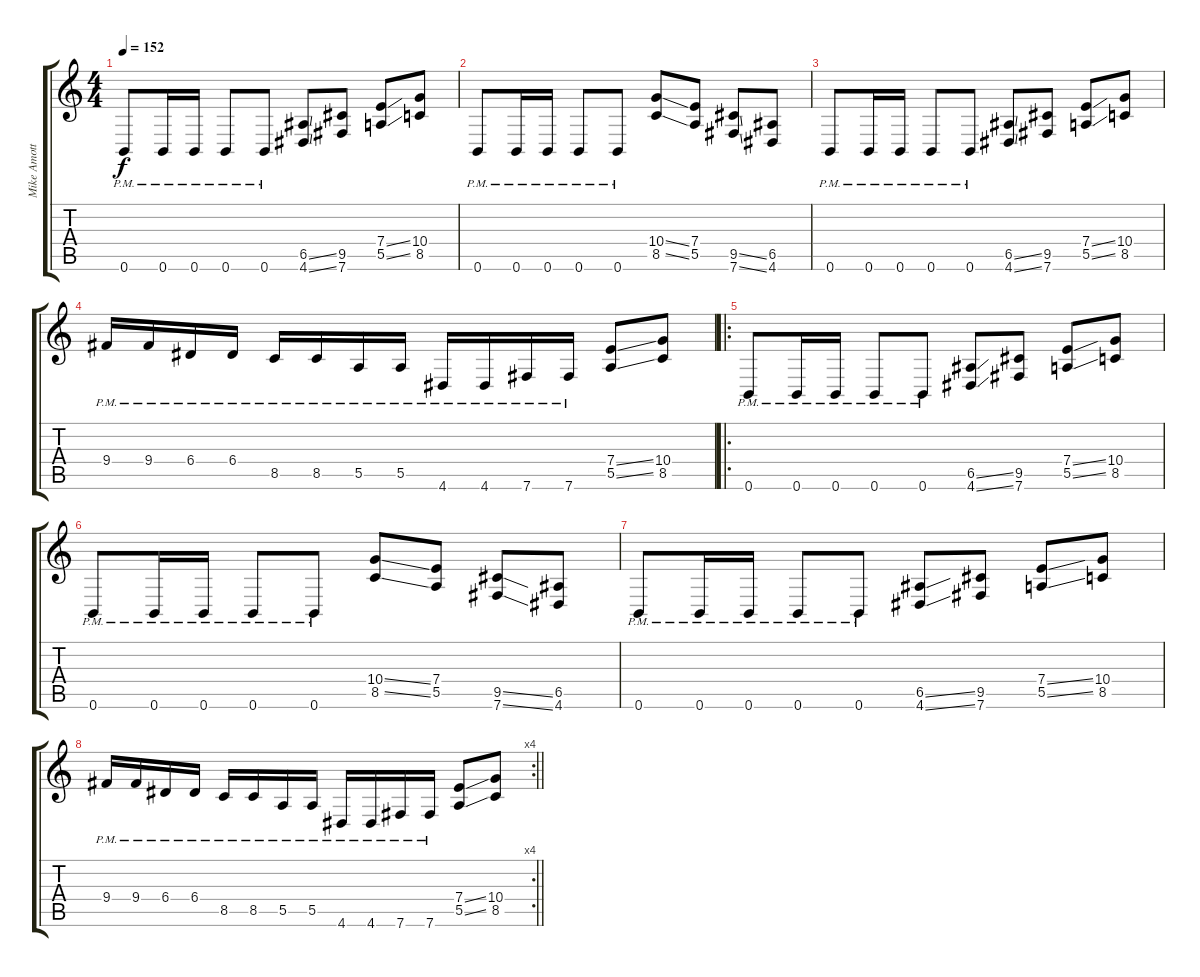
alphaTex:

\track ("Mike Amott" "Mike Amott") {instrument overdrivenguitar}
\staff {score tabs}
\tuning (B3 Gb3 D3 A2 E2 B1) {hide}
\ts (4 4)
\tempo 152
\clef g2
\ks c
0.6{pm}.8{dy f instrument overdrivenguitar} 0.6{pm}.16 0.6{pm}.16 0.6{pm}.8 0.6{pm}.8 (6.5{ss} 4.6{ss}).8 (9.5 7.6).8 (7.4{ss} 5.5{ss}).8 (10.4 8.5).8 |
0.6{pm}.8 0.6{pm}.16 0.6{pm}.16 0.6{pm}.8 0.6{pm}.8 (10.4{ss} 8.5{ss}).8 (7.4 5.5).8 (9.5{ss} 7.6{ss}).8 (6.5 4.6).8 |
0.6{pm}.8 0.6{pm}.16 0.6{pm}.16 0.6{pm}.8 0.6{pm}.8 (6.5{ss} 4.6{ss}).8 (9.5 7.6).8 (7.4{ss} 5.5{ss}).8 (10.4 8.5).8 |
9.4{pm}.16 9.4{pm}.16 6.4{pm}.16 6.4{pm}.16 8.5{pm}.16 8.5{pm}.16 5.5{pm}.16 5.5{pm}.16 4.6{pm}.16 4.6{pm}.16 7.6{pm}.16 7.6{pm}.16 (7.4{ss} 5.5{ss}).8 (10.4 8.5).8 |
\ro
0.6{pm}.8 0.6{pm}.16 0.6{pm}.16 0.6{pm}.8 0.6{pm}.8 (6.5{ss} 4.6{ss}).8 (9.5 7.6).8 (7.4{ss} 5.5{ss}).8 (10.4 8.5).8 |
0.6{pm}.8 0.6{pm}.16 0.6{pm}.16 0.6{pm}.8 0.6{pm}.8 (10.4{ss} 8.5{ss}).8 (7.4 5.5).8 (9.5{ss} 7.6{ss}).8 (6.5 4.6).8 |
0.6{pm}.8 0.6{pm}.16 0.6{pm}.16 0.6{pm}.8 0.6{pm}.8 (6.5{ss} 4.6{ss}).8 (9.5 7.6).8 (7.4{ss} 5.5{ss}).8 (10.4 8.5).8 |
\rc 4
\barLineRight lightlight
9.4{pm}.16 9.4{pm}.16 6.4{pm}.16 6.4{pm}.16 8.5{pm}.16 8.5{pm}.16 5.5{pm}.16 5.5{pm}.16 4.6{pm}.16 4.6{pm}.16 7.6{pm}.16 7.6{pm}.16 (7.4{ss} 5.5{ss}).8 (10.4 8.5).8
